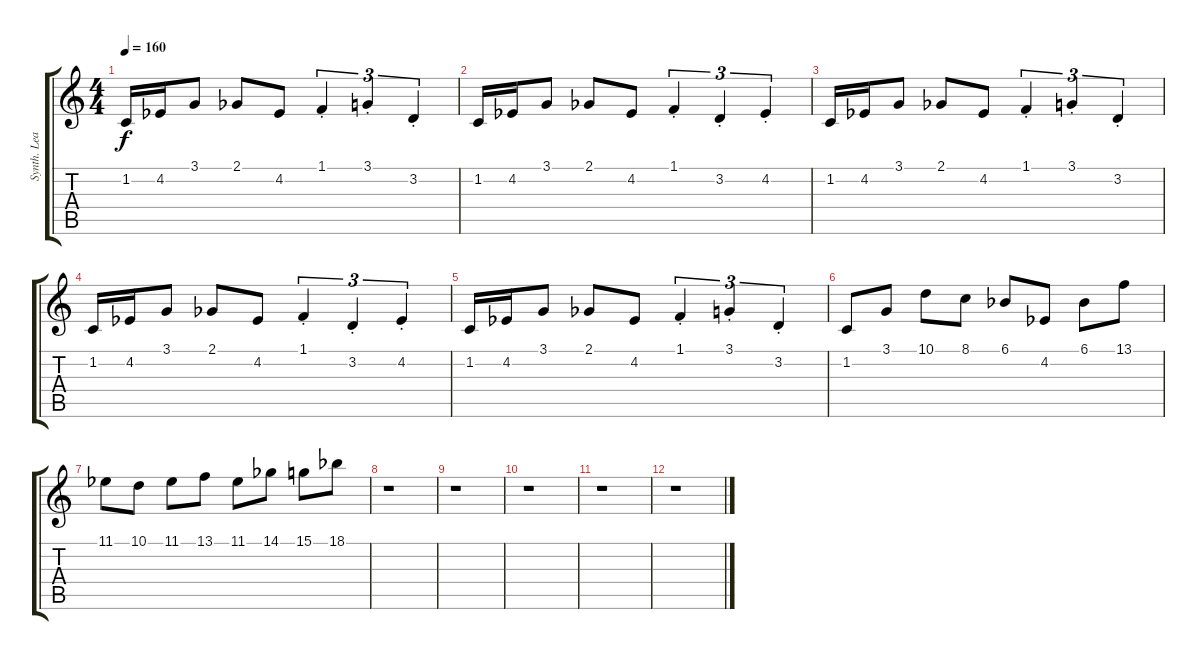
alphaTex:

\track ("Synth. Lead II" "Synth. Lea") {instrument lead2sawtooth}
\staff {score tabs}
\tuning (E4 B3 G3 D3 A2 E2) {hide}
\ts (4 4)
\tempo 160
\clef g2
\ks c
1.2.16{dy f} 4.2{acc b}.16 3.1.8 2.1{acc b}.8 4.2{acc b}.8 1.1{st}.4{tu (3 2)} 3.1{st}.4{tu (3 2)} 3.2{st}.4{tu (3 2)} |
1.2.16 4.2{acc b}.16 3.1.8 2.1{acc b}.8 4.2{acc b}.8 1.1{st}.4{tu (3 2)} 3.2{st}.4{tu (3 2)} 4.2{st acc b}.4{tu (3 2)} |
1.2.16 4.2{acc b}.16 3.1.8 2.1{acc b}.8 4.2{acc b}.8 1.1{st}.4{tu (3 2)} 3.1{st}.4{tu (3 2)} 3.2{st}.4{tu (3 2)} |
1.2.16 4.2{acc b}.16 3.1.8 2.1{acc b}.8 4.2{acc b}.8 1.1{st}.4{tu (3 2)} 3.2{st}.4{tu (3 2)} 4.2{st acc b}.4{tu (3 2)} |
1.2.16 4.2{acc b}.16 3.1.8 2.1{acc b}.8 4.2{acc b}.8 1.1{st}.4{tu (3 2)} 3.1{st}.4{tu (3 2)} 3.2{st}.4{tu (3 2)} |
1.2.8 3.1.8 10.1.8 8.1.8 6.1{acc b}.8 4.2{acc b}.8 6.1{acc b}.8 13.1.8 |
11.1{acc b}.8 10.1.8 11.1{acc b}.8 13.1.8 11.1{acc b}.8 14.1{acc b}.8 15.1.8 18.1{acc b}.8 |
r.1 |
r.1 |
r.1 |
r.1 |
r.1
